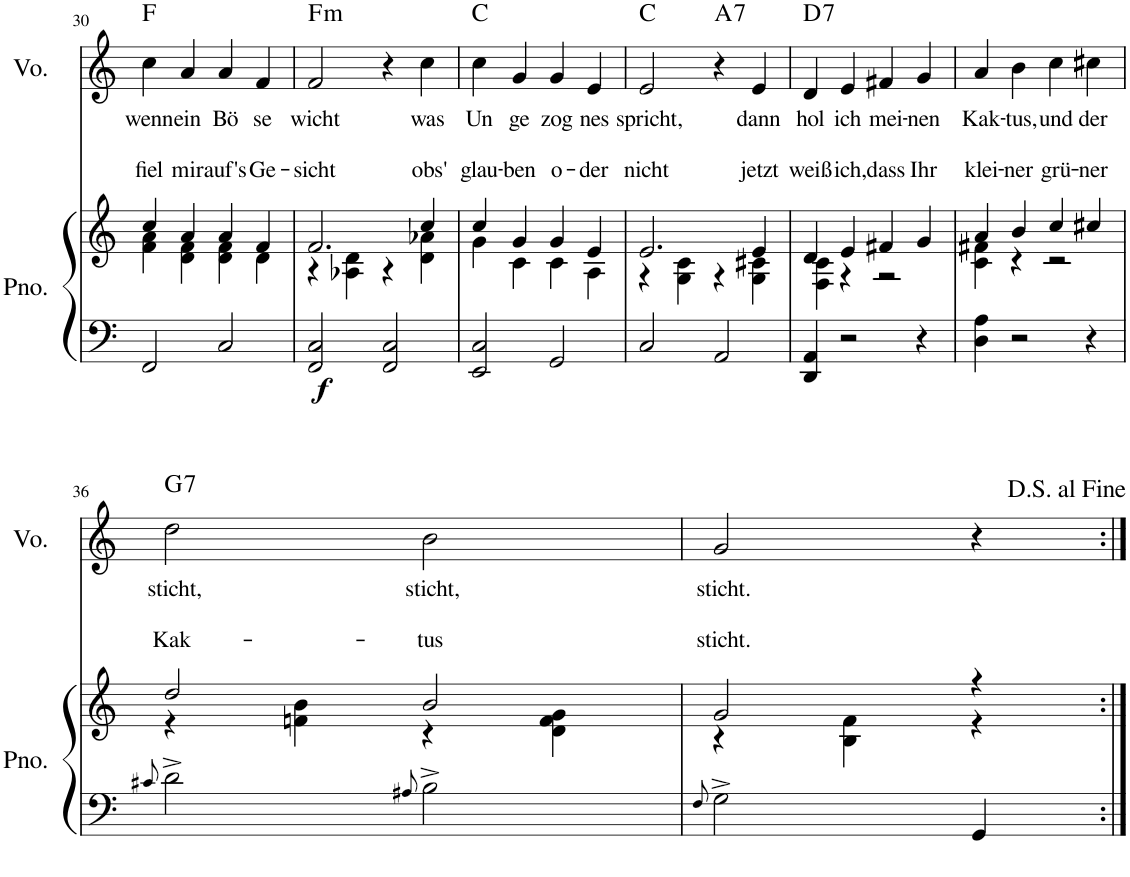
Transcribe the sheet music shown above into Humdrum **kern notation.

**kern	**kern	**dynam	**kern	**text	**text	**text	**harte
*part2	*part2	*part2	*part1	*part1	*part1	*part1	*part1
*staff3	*staff2	*staff2/3	*staff1	*staff1	*staff1	*staff1	*
*I"Piano	*	*	*I"Voice	*	*	*	*
*I'Pno.	*	*	*I'Vo.	*	*	*	*
!!LO:PB:g=z
*clefF4	*clefG2	*	*clefG2	*	*	*	*
*k[]	*k[]	*	*k[]	*	*	*	*
*M2/2	*M2/2	*	*M2/2	*	*	*	*
*met(c|)	*met(c|)	*	*met(c|)	*	*	*	*
=30	=30	=30	=30	=30	=30	=30	=30
*	*^	*	*	*	*	*	*
!	!	!	!	!	!LO:LY:b	!	!LO:LY:b	!
2FF/	4cc/	4f\ 4a\	.	4cc\	wenn	.	fiel	F:maj
!	!	!	!	!	!LO:LY:b	!	!LO:LY:b	!
.	4a/	4d\ 4f\	.	4a/	ein	.	mir	.
!	!	!	!	!	!LO:LY:b	!	!LO:LY:b	!
2C/	4a/	4d\ 4f\	.	4a/	Bö	.	auf's	.
!	!	!	!	!	!LO:LY:b	!	!LO:LY:b	!
.	4f/	4d\	.	4f/	se	.	Ge-	.
=31	=31	=31	=31	=31	=31	=31	=31	=31
!	!	!	!LO:DY:b=2	!	!LO:LY:b	!	!LO:LY:b	!LO:H:kt=m
2FF/ 2C/	2.f/	4r	f	2f/	wicht	.	-sicht	F:min
.	.	4A-X\ 4d\	.	.	.	.	.	.
2FF/ 2C/	.	4r	.	4r	.	.	.	.
!	!	!	!	!	!LO:LY:b	!	!LO:LY:b	!
.	4cc/	4d\ 4a-X\	.	4cc\	was	.	obs'	.
=32	=32	=32	=32	=32	=32	=32	=32	=32
!	!	!	!	!	!LO:LY:b	!	!LO:LY:b	!
2EE/ 2C/	4cc/	4g\	.	4cc\	Un	.	glau-	C:maj
!	!	!	!	!	!LO:LY:b	!	!LO:LY:b	!
.	4g/	4c\	.	4g/	ge	.	-ben	.
!	!	!	!	!	!LO:LY:b	!	!LO:LY:b	!
2GG/	4g/	4c\	.	4g/	zog	.	o-	.
!	!	!	!	!	!LO:LY:b	!	!LO:LY:b	!
.	4e/	4A\	.	4e/	nes	.	-der	.
=33	=33	=33	=33	=33	=33	=33	=33	=33
!	!	!	!	!	!LO:LY:b	!	!LO:LY:b	!
2C/	2.e/	4r	.	2e/	spricht,	.	nicht	C:maj
.	.	4G\ 4c\	.	.	.	.	.	.
!	!	!	!	!	!	!	!	!LO:H:kt=7
2AA/	.	4r	.	4r	.	.	.	A:7
!	!	!	!	!	!LO:LY:b	!	!LO:LY:b	!
.	4e/	4G\ 4c#X\	.	4e/	dann	.	jetzt	.
=34	=34	=34	=34	=34	=34	=34	=34	=34
!	!	!	!	!	!LO:LY:b	!	!LO:LY:b	!LO:H:kt=7
4DD/ 4AA/	4d/	4F\ 4c\	.	4d/	hol	.	weiß	D:7
!	!	!	!	!	!LO:LY:b	!	!LO:LY:b	!
2r	4e/	4r	.	4e/	ich	.	ich,	.
!	!	!	!	!	!LO:LY:b	!	!LO:LY:b	!
.	4f#X/	2r	.	4f#X/	mei-	.	dass	.
!	!	!	!	!	!LO:LY:b	!	!LO:LY:b	!
4r	4g/	.	.	4g/	-nen	.	Ihr	.
=35	=35	=35	=35	=35	=35	=35	=35	=35
!	!	!	!	!	!LO:LY:b	!	!LO:LY:b	!
4D\ 4A\	4a/	4c\ 4f#X\	.	4a/	Kak-	.	klei-	.
!	!	!	!	!	!LO:LY:b	!	!LO:LY:b	!
2r	4b/	4r	.	4b\	-tus,	.	-ner	.
!	!	!	!	!	!LO:LY:b	!	!LO:LY:b	!
.	4cc/	2r	.	4cc\	und	.	grü-	.
!	!	!	!	!	!LO:LY:b	!	!LO:LY:b	!
4r	4cc#X/	.	.	4cc#X\	der	.	-ner	.
!!LO:LB:g=z
=36	=36	=36	=36	=36	=36	=36	=36	=36
8qc#X/	.	.	.	.	.	.	.	.
!	!	!	!	!	!LO:LY:b	!	!LO:LY:b	!LO:H:kt=7
2d^\	2dd/	4r	.	2dd\	sticht,	.	Kak-	G:7
.	.	4fn\ 4b\	.	.	.	.	.	.
8qA#X/	.	.	.	.	.	.	.	.
!	!	!	!	!	!LO:LY:b	!	!LO:LY:b	!
2B^\	2b/	4r	.	2b\	sticht,	.	-tus	.
.	.	4d\ 4f\ 4g\	.	.	.	.	.	.
=37	=37	=37	=37	=37	=37	=37	=37	=37
8qF/	.	.	.	.	.	.	.	.
!	!	!	!	!	!LO:LY:b	!	!LO:LY:b	!
2G^\	2g/	4r	.	2g/	sticht.	.	sticht.	.
.	.	4B\ 4f\	.	.	.	.	.	.
4GG/	4r	4r	.	4r	.	.	.	.
*	*v	*v	*	*	*	*	*	*
=:|!	=:|!	=:|!	=:|!	=:|!	=:|!	=:|!	=:|!
*-	*-	*-	*-	*-	*-	*-	*-
